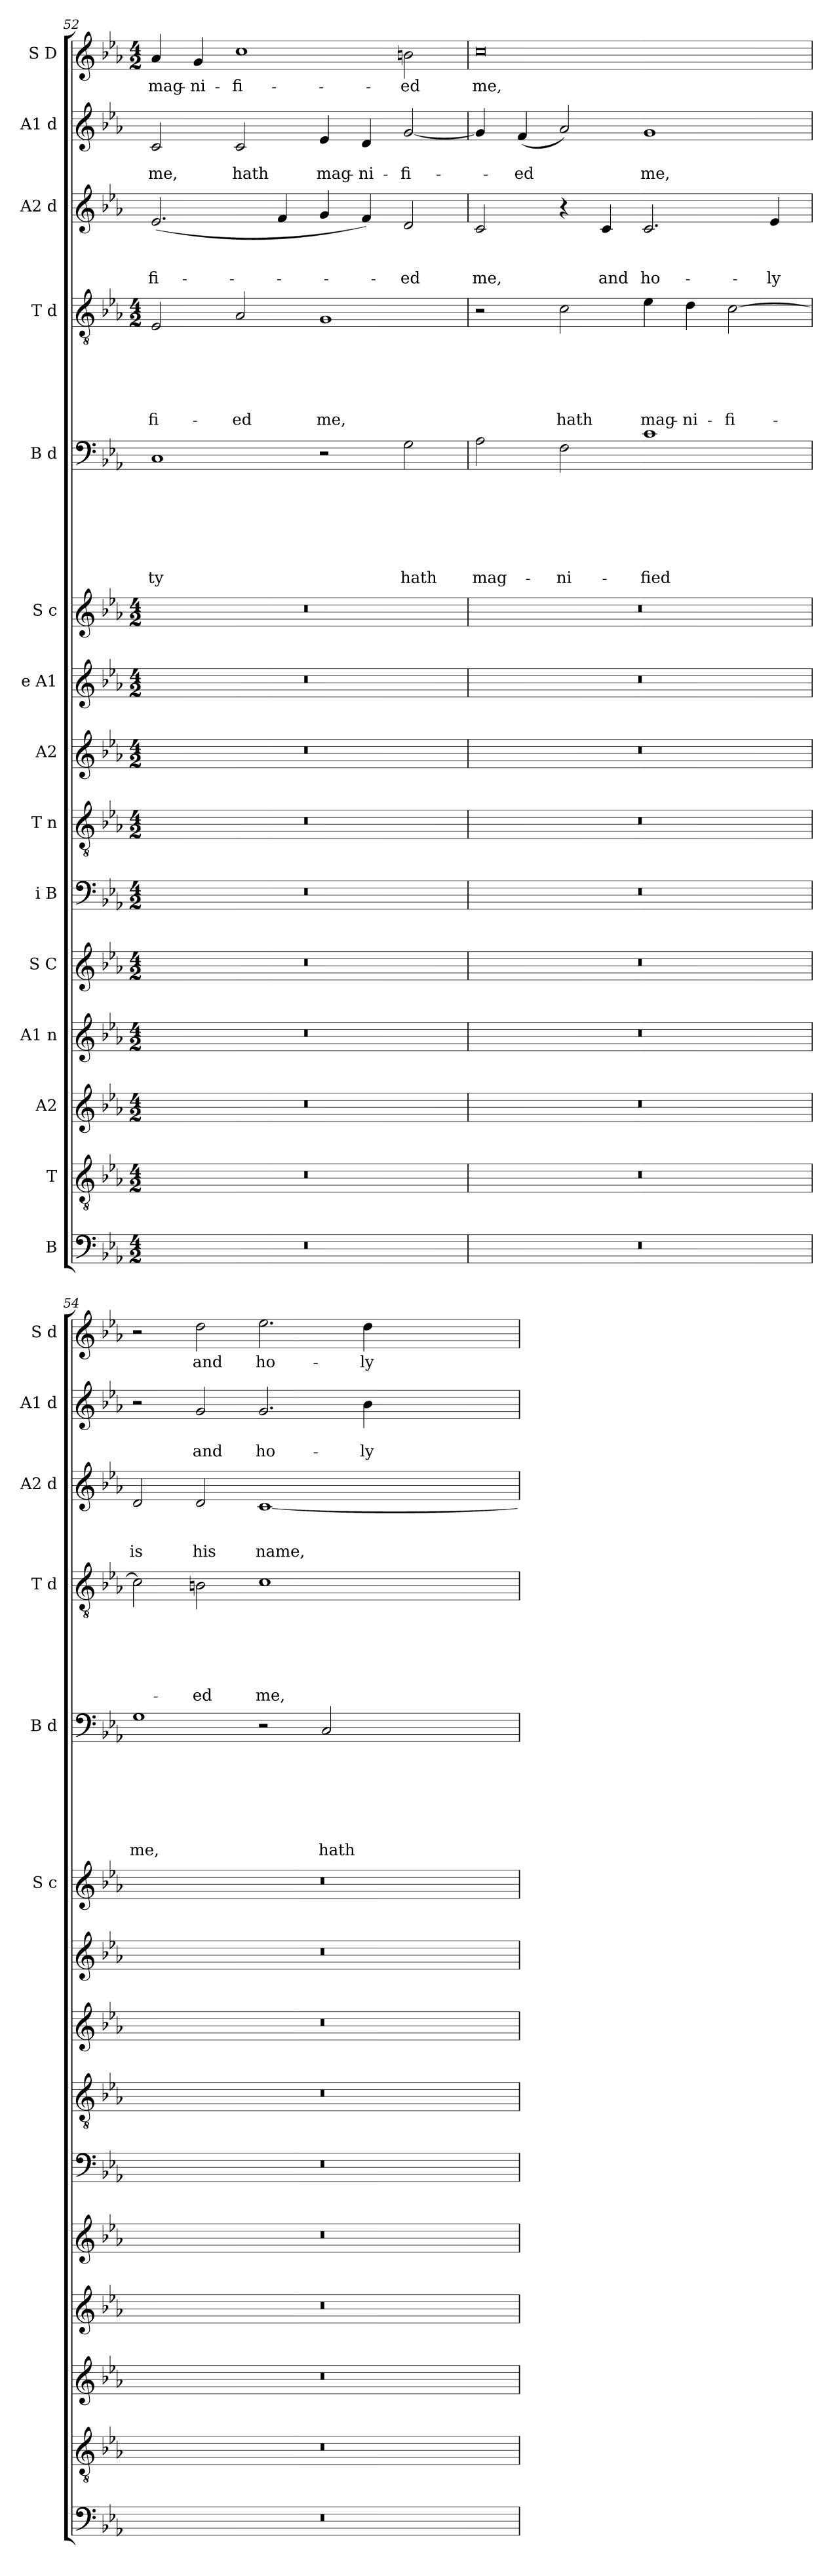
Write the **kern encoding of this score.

**kern	**kern	**kern	**kern	**kern	**kern	**kern	**kern	**kern	**kern	**kern	**text	**text	**text	**text	**text	**text	**text	**kern	**text	**text	**text	**text	**text	**text	**kern	**text	**text	**text	**kern	**text	**text	**kern	**text
*part15	*part14	*part13	*part12	*part11	*part10	*part9	*part8	*part7	*part6	*part5	*part5	*part5	*part5	*part5	*part5	*part5	*part5	*part4	*part4	*part4	*part4	*part4	*part4	*part4	*part3	*part3	*part3	*part3	*part2	*part2	*part2	*part1	*part1
*staff15	*staff14	*staff13	*staff12	*staff11	*staff10	*staff9	*staff8	*staff7	*staff6	*staff5	*staff5	*staff5	*staff5	*staff5	*staff5	*staff5	*staff5	*staff4	*staff4	*staff4	*staff4	*staff4	*staff4	*staff4	*staff3	*staff3	*staff3	*staff3	*staff2	*staff2	*staff2	*staff1	*staff1
*I"B	*I"T	*I"A2	*I"A1 n	*I"S C	*I"i B	*I"T n	*I"A2	*I"e A1	*I"S c	*I"B d	*	*	*	*	*	*	*	*I"T d	*	*	*	*	*	*	*I"A2 d	*	*	*	*I"A1 d	*	*	*I"S D	*
*	*	*	*	*	*	*	*	*	*I'S c	*I'B d	*	*	*	*	*	*	*	*I'T d	*	*	*	*	*	*	*I'A2 d	*	*	*	*I'A1 d	*	*	*I'S d	*
*clefF4	*clefGv2	*clefG2	*clefG2	*clefG2	*clefF4	*clefGv2	*clefG2	*clefG2	*clefG2	*clefF4	*	*	*	*	*	*	*	*clefGv2	*	*	*	*	*	*	*clefG2	*	*	*	*clefG2	*	*	*clefG2	*
*k[b-e-a-]	*k[b-e-a-]	*k[b-e-a-]	*k[b-e-a-]	*k[b-e-a-]	*k[b-e-a-]	*k[b-e-a-]	*k[b-e-a-]	*k[b-e-a-]	*k[b-e-a-]	*k[b-e-a-]	*	*	*	*	*	*	*	*k[b-e-a-]	*	*	*	*	*	*	*k[b-e-a-]	*	*	*	*k[b-e-a-]	*	*	*k[b-e-a-]	*
*E-:	*E-:	*E-:	*E-:	*E-:	*E-:	*E-:	*E-:	*E-:	*E-:	*E-:	*	*	*	*	*	*	*	*E-:	*	*	*	*	*	*	*E-:	*	*	*	*E-:	*	*	*E-:	*
*M4/2	*M4/2	*M4/2	*M4/2	*M4/2	*M4/2	*M4/2	*M4/2	*M4/2	*M4/2	*	*	*	*	*	*	*	*	*M4/2	*	*	*	*	*	*	*	*	*	*	*	*	*	*M4/2	*
=52	=52	=52	=52	=52	=52	=52	=52	=52	=52	=52	=52	=52	=52	=52	=52	=52	=52	=52	=52	=52	=52	=52	=52	=52	=52	=52	=52	=52	=52	=52	=52	=52	=52
!	!	!	!	!	!	!	!	!	!	!	!	!	!	!	!	!	!LO:LY:b	!	!	!	!	!	!	!LO:LY:b	!	!	!	!LO:LY:b	!	!	!LO:LY:b	!	!LO:LY:b
0r	0r	0r	0r	0r	0r	0r	0r	0r	0r	1C	.	.	.	.	.	.	-ty	2E-/	.	.	.	.	.	-fi-	(2.e-/	.	.	-fi-	2c/	.	me,	4a-/	mag-
!	!	!	!	!	!	!	!	!	!	!	!	!	!	!	!	!	!	!	!	!	!	!	!	!	!	!	!	!	!	!	!	!	!LO:LY:b:rj
.	.	.	.	.	.	.	.	.	.	.	.	.	.	.	.	.	.	.	.	.	.	.	.	.	.	.	.	.	.	.	.	4g/	-ni-
!	!	!	!	!	!	!	!	!	!	!	!	!	!	!	!	!	!	!	!	!	!	!	!	!LO:LY:b	!	!	!	!	!	!	!LO:LY:b	!	!LO:LY:b
.	.	.	.	.	.	.	.	.	.	.	.	.	.	.	.	.	.	2A-/	.	.	.	.	.	-ed	.	.	.	.	2c/	.	hath	1cc	-fi-
.	.	.	.	.	.	.	.	.	.	.	.	.	.	.	.	.	.	.	.	.	.	.	.	.	4f/	.	.	.	.	.	.	.	.
!	!	!	!	!	!	!	!	!	!	!	!	!	!	!	!	!	!	!	!	!	!	!	!	!LO:LY:b	!	!	!	!	!	!	!LO:LY:b	!	!
.	.	.	.	.	.	.	.	.	.	2r	.	.	.	.	.	.	.	1G	.	.	.	.	.	me,	4g/	.	.	.	4e-/	.	mag-	.	.
!	!	!	!	!	!	!	!	!	!	!	!	!	!	!	!	!	!	!	!	!	!	!	!	!	!	!	!	!	!	!	!LO:LY:b:rj	!	!
.	.	.	.	.	.	.	.	.	.	.	.	.	.	.	.	.	.	.	.	.	.	.	.	.	4f/)	.	.	.	4d/	.	-ni-	.	.
!	!	!	!	!	!	!	!	!	!	!	!	!	!	!	!	!	!LO:LY:b	!	!	!	!	!	!	!	!	!	!	!LO:LY:b	!	!	!LO:LY:b	!	!LO:LY:b
.	.	.	.	.	.	.	.	.	.	2G\	.	.	.	.	.	.	hath	.	.	.	.	.	.	.	2d/	.	.	-ed	[>2g/	.	-fi-	2bn\	-ed
!!LO:PB:g=z
=53	=53	=53	=53	=53	=53	=53	=53	=53	=53	=53	=53	=53	=53	=53	=53	=53	=53	=53	=53	=53	=53	=53	=53	=53	=53	=53	=53	=53	=53	=53	=53	=53	=53
!	!	!	!	!	!	!	!	!	!	!	!	!	!	!	!	!	!LO:LY:b	!	!	!	!	!	!	!	!	!	!	!LO:LY:b	!	!	!	!	!LO:LY:b
0r	0r	0r	0r	0r	0r	0r	0r	0r	0r	2A-\	.	.	.	.	.	.	mag-	2r	.	.	.	.	.	.	2c/	.	.	me,	4g/]	.	.	0cc	me,
!	!	!	!	!	!	!	!	!	!	!	!	!	!	!	!	!	!	!	!	!	!	!	!	!	!	!	!	!	!	!	!LO:LY:b	!	!
.	.	.	.	.	.	.	.	.	.	.	.	.	.	.	.	.	.	.	.	.	.	.	.	.	.	.	.	.	(<4f/	.	-ed	.	.
!	!	!	!	!	!	!	!	!	!	!	!	!	!	!	!	!	!LO:LY:b	!	!	!	!	!	!	!LO:LY:b	!	!	!	!	!	!	!	!	!
.	.	.	.	.	.	.	.	.	.	2F\	.	.	.	.	.	.	-ni-	2c\	.	.	.	.	.	hath	4r	.	.	.	2a-/)	.	.	.	.
!	!	!	!	!	!	!	!	!	!	!	!	!	!	!	!	!	!	!	!	!	!	!	!	!	!	!	!	!LO:LY:b	!	!	!	!	!
.	.	.	.	.	.	.	.	.	.	.	.	.	.	.	.	.	.	.	.	.	.	.	.	.	4c/	.	.	and	.	.	.	.	.
!	!	!	!	!	!	!	!	!	!	!	!	!	!	!	!	!	!LO:LY:b	!	!	!	!	!	!	!LO:LY:b	!	!	!	!LO:LY:b	!	!	!LO:LY:b	!	!
.	.	.	.	.	.	.	.	.	.	1c	.	.	.	.	.	.	-fied	4e-\	.	.	.	.	.	mag-	2.c/	.	.	ho-	1g	.	me,	.	.
!	!	!	!	!	!	!	!	!	!	!	!	!	!	!	!	!	!	!	!	!	!	!	!	!LO:LY:b:rj	!	!	!	!	!	!	!	!	!
.	.	.	.	.	.	.	.	.	.	.	.	.	.	.	.	.	.	4d\	.	.	.	.	.	-ni-	.	.	.	.	.	.	.	.	.
!	!	!	!	!	!	!	!	!	!	!	!	!	!	!	!	!	!	!	!	!	!	!	!	!LO:LY:b	!	!	!	!	!	!	!	!	!
.	.	.	.	.	.	.	.	.	.	.	.	.	.	.	.	.	.	[>2c\	.	.	.	.	.	-fi-	.	.	.	.	.	.	.	.	.
!	!	!	!	!	!	!	!	!	!	!	!	!	!	!	!	!	!	!	!	!	!	!	!	!	!	!	!	!LO:LY:b	!	!	!	!	!
.	.	.	.	.	.	.	.	.	.	.	.	.	.	.	.	.	.	.	.	.	.	.	.	.	4e-/	.	.	-ly	.	.	.	.	.
=54	=54	=54	=54	=54	=54	=54	=54	=54	=54	=54	=54	=54	=54	=54	=54	=54	=54	=54	=54	=54	=54	=54	=54	=54	=54	=54	=54	=54	=54	=54	=54	=54	=54
!	!	!	!	!	!	!	!	!	!	!	!	!	!	!	!	!	!LO:LY:b	!	!	!	!	!	!	!	!	!	!	!LO:LY:b	!	!	!	!	!
0r	0r	0r	0r	0r	0r	0r	0r	0r	0r	1G	.	.	.	.	.	.	me,	2c\]	.	.	.	.	.	.	2d/	.	.	is	2r	.	.	2r	.
!	!	!	!	!	!	!	!	!	!	!	!	!	!	!	!	!	!	!	!	!	!	!	!	!LO:LY:b	!	!	!	!LO:LY:b	!	!	!LO:LY:b	!	!LO:LY:b
.	.	.	.	.	.	.	.	.	.	.	.	.	.	.	.	.	.	2Bn\	.	.	.	.	.	-ed	2d/	.	.	his	2g/	.	and	2dd\	and
!	!	!	!	!	!	!	!	!	!	!	!	!	!	!	!	!	!	!	!	!	!	!	!	!LO:LY:b	!	!	!	!LO:LY:b	!	!	!LO:LY:b	!	!LO:LY:b
.	.	.	.	.	.	.	.	.	.	2r	.	.	.	.	.	.	.	1c	.	.	.	.	.	me,	[<1c	.	.	name,	2.g/	.	ho-	2.ee-\	ho-
!	!	!	!	!	!	!	!	!	!	!	!	!	!	!	!	!	!LO:LY:b	!	!	!	!	!	!	!	!	!	!	!	!	!	!	!	!
.	.	.	.	.	.	.	.	.	.	2C/	.	.	.	.	.	.	hath	.	.	.	.	.	.	.	.	.	.	.	.	.	.	.	.
!	!	!	!	!	!	!	!	!	!	!	!	!	!	!	!	!	!	!	!	!	!	!	!	!	!	!	!	!	!	!	!LO:LY:b	!	!LO:LY:b
.	.	.	.	.	.	.	.	.	.	.	.	.	.	.	.	.	.	.	.	.	.	.	.	.	.	.	.	.	4b-\	.	-ly	4dd\	-ly
=	=	=	=	=	=	=	=	=	=	=	=	=	=	=	=	=	=	=	=	=	=	=	=	=	=	=	=	=	=	=	=	=	=
*-	*-	*-	*-	*-	*-	*-	*-	*-	*-	*-	*-	*-	*-	*-	*-	*-	*-	*-	*-	*-	*-	*-	*-	*-	*-	*-	*-	*-	*-	*-	*-	*-	*-
